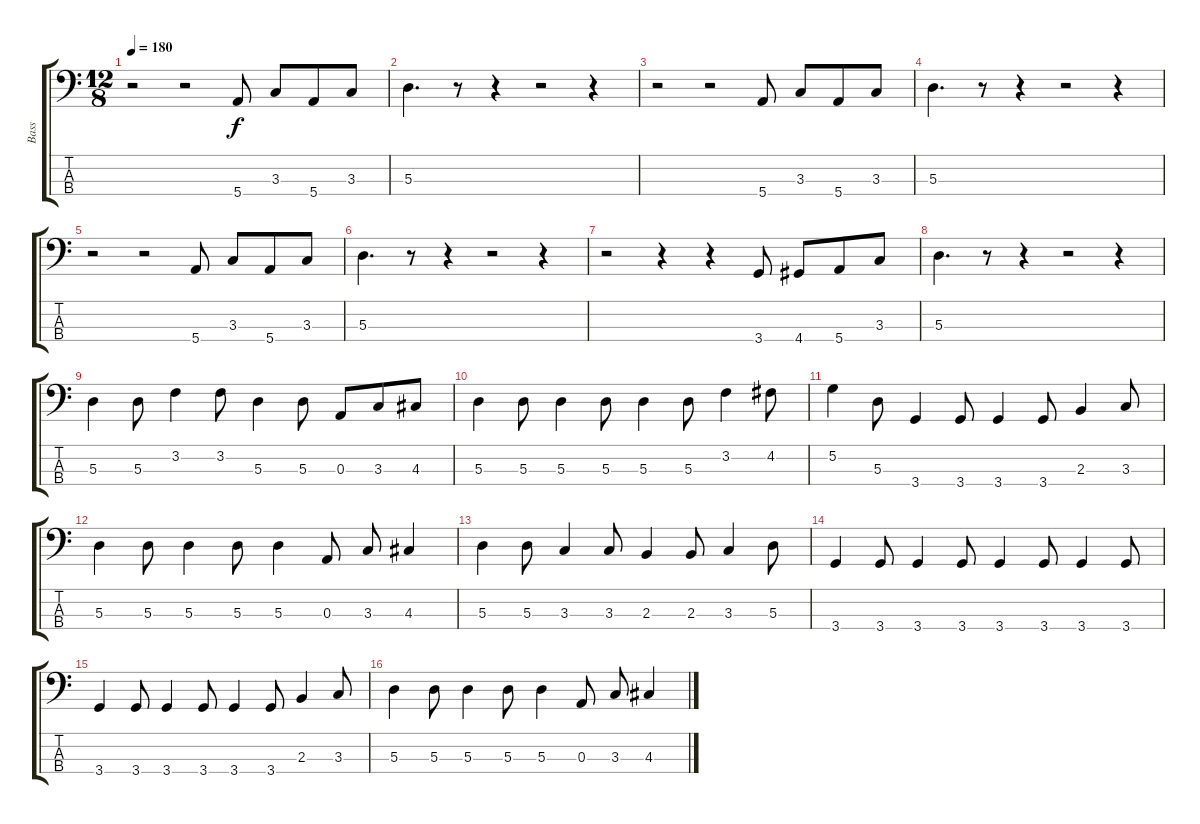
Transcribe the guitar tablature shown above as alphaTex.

\track ("Bass" "Bass") {instrument electricbassfinger}
\staff {score tabs}
\tuning (G2 D2 A1 E1) {hide}
\ts (12 8)
\tempo 180
\clef f4
\ks c
r.2{dy f instrument electricbassfinger} r.2 5.4.8 3.3.8 5.4.8 3.3.8 |
5.3.4{d} r.8 r.4 r.2 r.4 |
r.2 r.2 5.4.8 3.3.8 5.4.8 3.3.8 |
5.3.4{d} r.8 r.4 r.2 r.4 |
r.2 r.2 5.4.8 3.3.8 5.4.8 3.3.8 |
5.3.4{d} r.8 r.4 r.2 r.4 |
r.2 r.4 r.4 3.4.8 4.4.8 5.4.8 3.3.8 |
5.3.4{d} r.8 r.4 r.2 r.4 |
5.3.4 5.3.8 3.2.4 3.2.8 5.3.4 5.3.8 0.3.8 3.3.8 4.3.8 |
5.3.4 5.3.8 5.3.4 5.3.8 5.3.4 5.3.8 3.2.4 4.2.8 |
5.2.4 5.3.8 3.4.4 3.4.8 3.4.4 3.4.8 2.3.4 3.3.8 |
5.3.4 5.3.8 5.3.4 5.3.8 5.3.4 0.3.8 3.3.8 4.3.4 |
5.3.4 5.3.8 3.3.4 3.3.8 2.3.4 2.3.8 3.3.4 5.3.8 |
3.4.4 3.4.8 3.4.4 3.4.8 3.4.4 3.4.8 3.4.4 3.4.8 |
3.4.4 3.4.8 3.4.4 3.4.8 3.4.4 3.4.8 2.3.4 3.3.8 |
5.3.4 5.3.8 5.3.4 5.3.8 5.3.4 0.3.8 3.3.8 4.3.4
